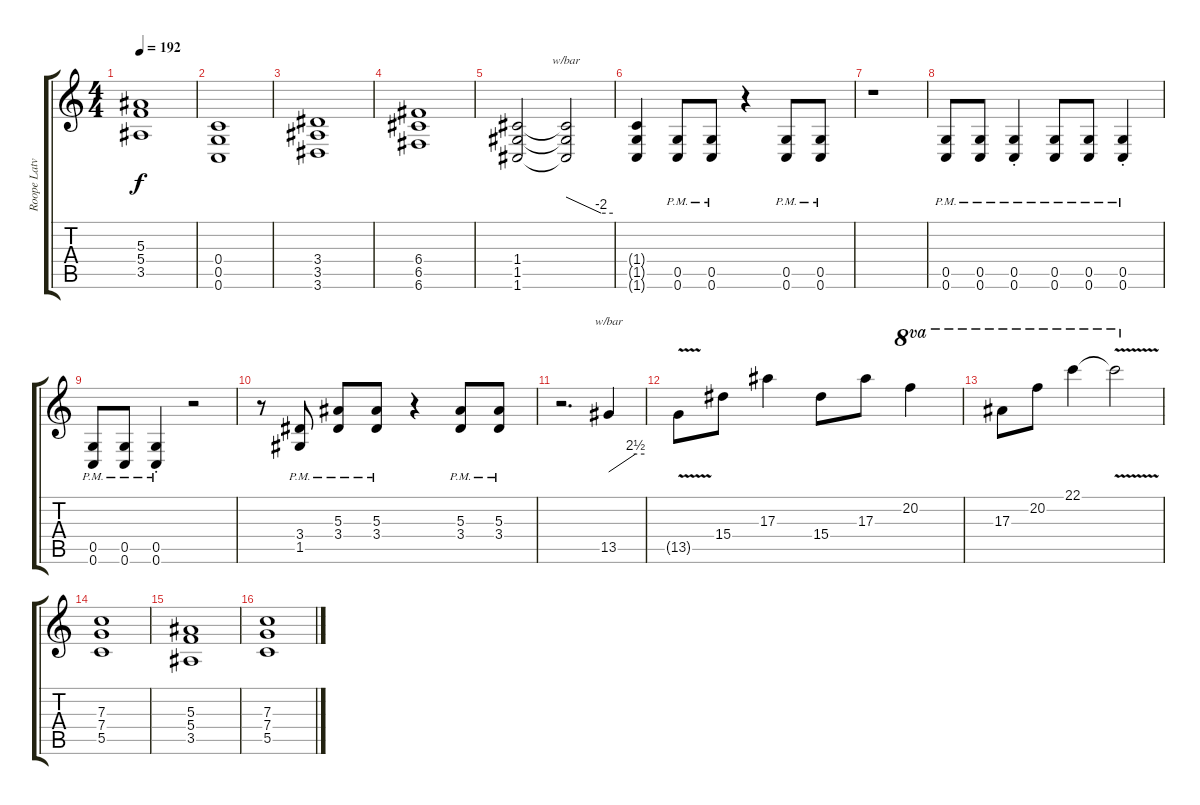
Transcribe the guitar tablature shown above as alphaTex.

\track ("Roope Latvala" "Roope Latv") {instrument distortionguitar}
\staff {score tabs}
\tuning (D4 A3 F3 C3 G2 C2) {hide}
\ts (4 4)
\tempo 192
\clef g2
\ks c
(5.3 5.4 3.5).1{dy f} |
(0.4 0.5 0.6).1 |
(3.4 3.5 3.6).1 |
(6.4 6.5 6.6).1 |
(1.4 1.5 1.6).2 (1.4{t} 1.5{t} 1.6{t}).2{tbe (custom default 0 0 45 -8 60 -8)} |
(1.4{t} 1.5{t} 1.6{t}).4 (0.5{pm} 0.6{pm}).8 (0.5{pm} 0.6{pm}).8 r.4 (0.5{pm} 0.6{pm}).8 (0.5{pm} 0.6{pm}).8 |
r.1 |
(0.5{pm} 0.6{pm}).8 (0.5{pm} 0.6{pm}).8 (0.5{pm st} 0.6{pm st}).4 (0.5{pm} 0.6{pm}).8 (0.5{pm} 0.6{pm}).8 (0.5{pm st} 0.6{pm st}).4 |
(0.5{pm} 0.6{pm}).8 (0.5{pm} 0.6{pm}).8 (0.5{pm st} 0.6{pm st}).4 r.2 |
r.8 (3.4{pm} 1.5{pm}).8 (5.3{pm} 3.4{pm}).8 (5.3{pm} 3.4{pm}).8 r.4 (5.3{pm} 3.4{pm}).8 (5.3{pm} 3.4{pm}).8 |
r.2{d} 13.5.4{tbe (custom default 0 0 45 10 60 10)} |
13.5{v t}.8 15.4.8 17.3.4 15.4.8 17.3.8 20.2.4{ot 8va} |
17.3.8{ot 8va} 20.2.8{ot 8va} 22.1.4{ot 8va} 22.1{v t}.2{ot 8va} |
(7.3 7.4 5.5).1 |
(5.3 5.4 3.5).1 |
(7.3 7.4 5.5).1
